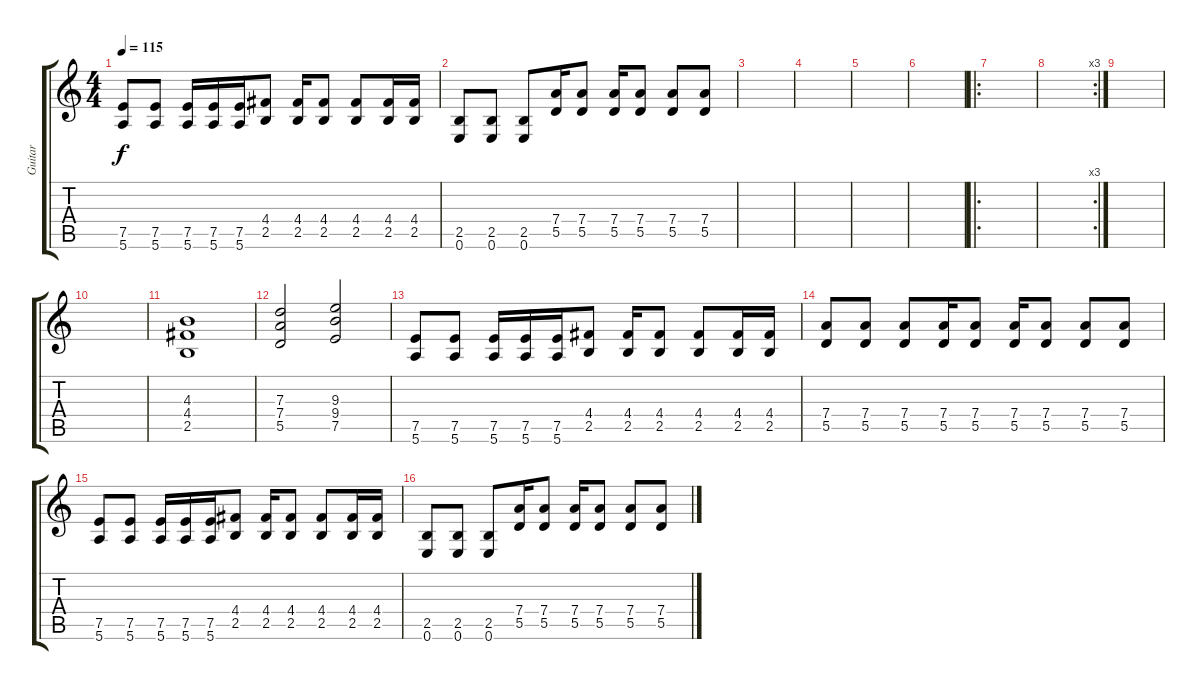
\track ("Guitar" "Guitar") {instrument distortionguitar}
\staff {score tabs}
\tuning (E4 B3 G3 D3 A2 E2) {hide}
\ts (4 4)
\tempo 115
\clef g2
\ks c
(7.5 5.6).8{dy f} (7.5 5.6).8 (7.5 5.6).16 (7.5 5.6).16 (7.5 5.6).16 (4.4 2.5).8 (4.4 2.5).16 (4.4 2.5).8 (4.4 2.5).8 (4.4 2.5).16 (4.4 2.5).16 |
(2.5 0.6).8 (2.5 0.6).8 (2.5 0.6).8 (7.4 5.5).16 (7.4 5.5).8 (7.4 5.5).16 (7.4 5.5).8 (7.4 5.5).8 (7.4 5.5).8 |
|
|
|
|
\ro
|
\rc 3
|
|
|
(4.3 4.4 2.5).1 |
(7.3 7.4 5.5).2 (9.3 9.4 7.5).2 |
(7.5 5.6).8 (7.5 5.6).8 (7.5 5.6).16 (7.5 5.6).16 (7.5 5.6).16 (4.4 2.5).8 (4.4 2.5).16 (4.4 2.5).8 (4.4 2.5).8 (4.4 2.5).16 (4.4 2.5).16 |
(7.4 5.5).8 (7.4 5.5).8 (7.4 5.5).8 (7.4 5.5).16 (7.4 5.5).8 (7.4 5.5).16 (7.4 5.5).8 (7.4 5.5).8 (7.4 5.5).8 |
(7.5 5.6).8 (7.5 5.6).8 (7.5 5.6).16 (7.5 5.6).16 (7.5 5.6).16 (4.4 2.5).8 (4.4 2.5).16 (4.4 2.5).8 (4.4 2.5).8 (4.4 2.5).16 (4.4 2.5).16 |
(2.5 0.6).8 (2.5 0.6).8 (2.5 0.6).8 (7.4 5.5).16 (7.4 5.5).8 (7.4 5.5).16 (7.4 5.5).8 (7.4 5.5).8 (7.4 5.5).8
